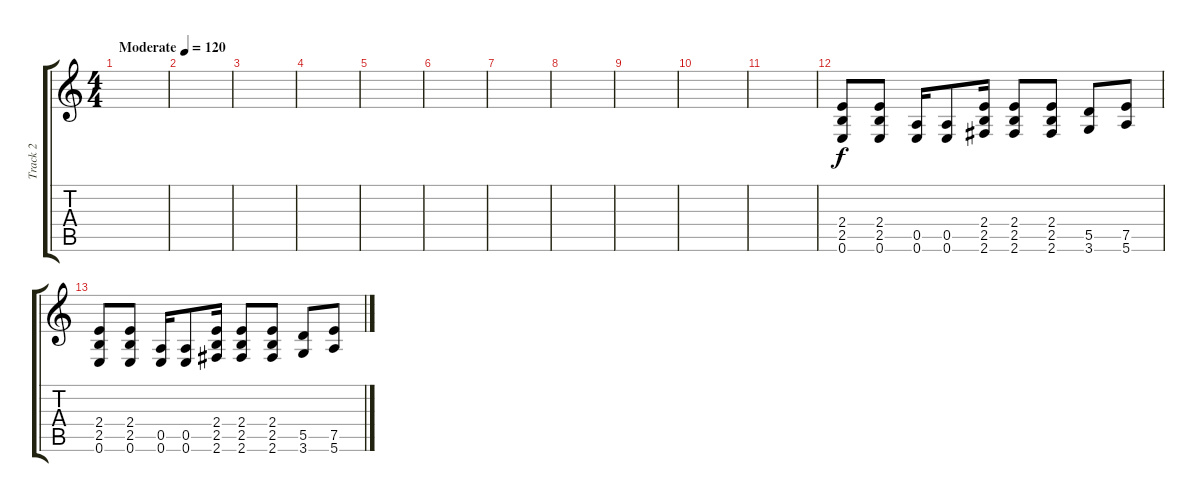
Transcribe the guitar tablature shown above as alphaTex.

\track ("Track 2" "Track 2") {instrument distortionguitar}
\staff {score tabs}
\tuning (E4 B3 G3 D3 A2 E2) {hide}
\ts (4 4)
\tempo (120 "Moderate")
\clef g2
\ks c
|
|
|
|
|
|
|
|
|
|
|
(2.4 2.5 0.6).8{volume 10 balance 7 instrument distortionguitar} (2.4 2.5 0.6).8 (0.5 0.6).16 (0.5 0.6).8 (2.4 2.5 2.6).16 (2.4 2.5 2.6).8 (2.4 2.5 2.6).8 (5.5 3.6).8 (7.5 5.6).8 |
(2.4 2.5 0.6).8 (2.4 2.5 0.6).8 (0.5 0.6).16 (0.5 0.6).8 (2.4 2.5 2.6).16 (2.4 2.5 2.6).8 (2.4 2.5 2.6).8 (5.5 3.6).8 (7.5 5.6).8
